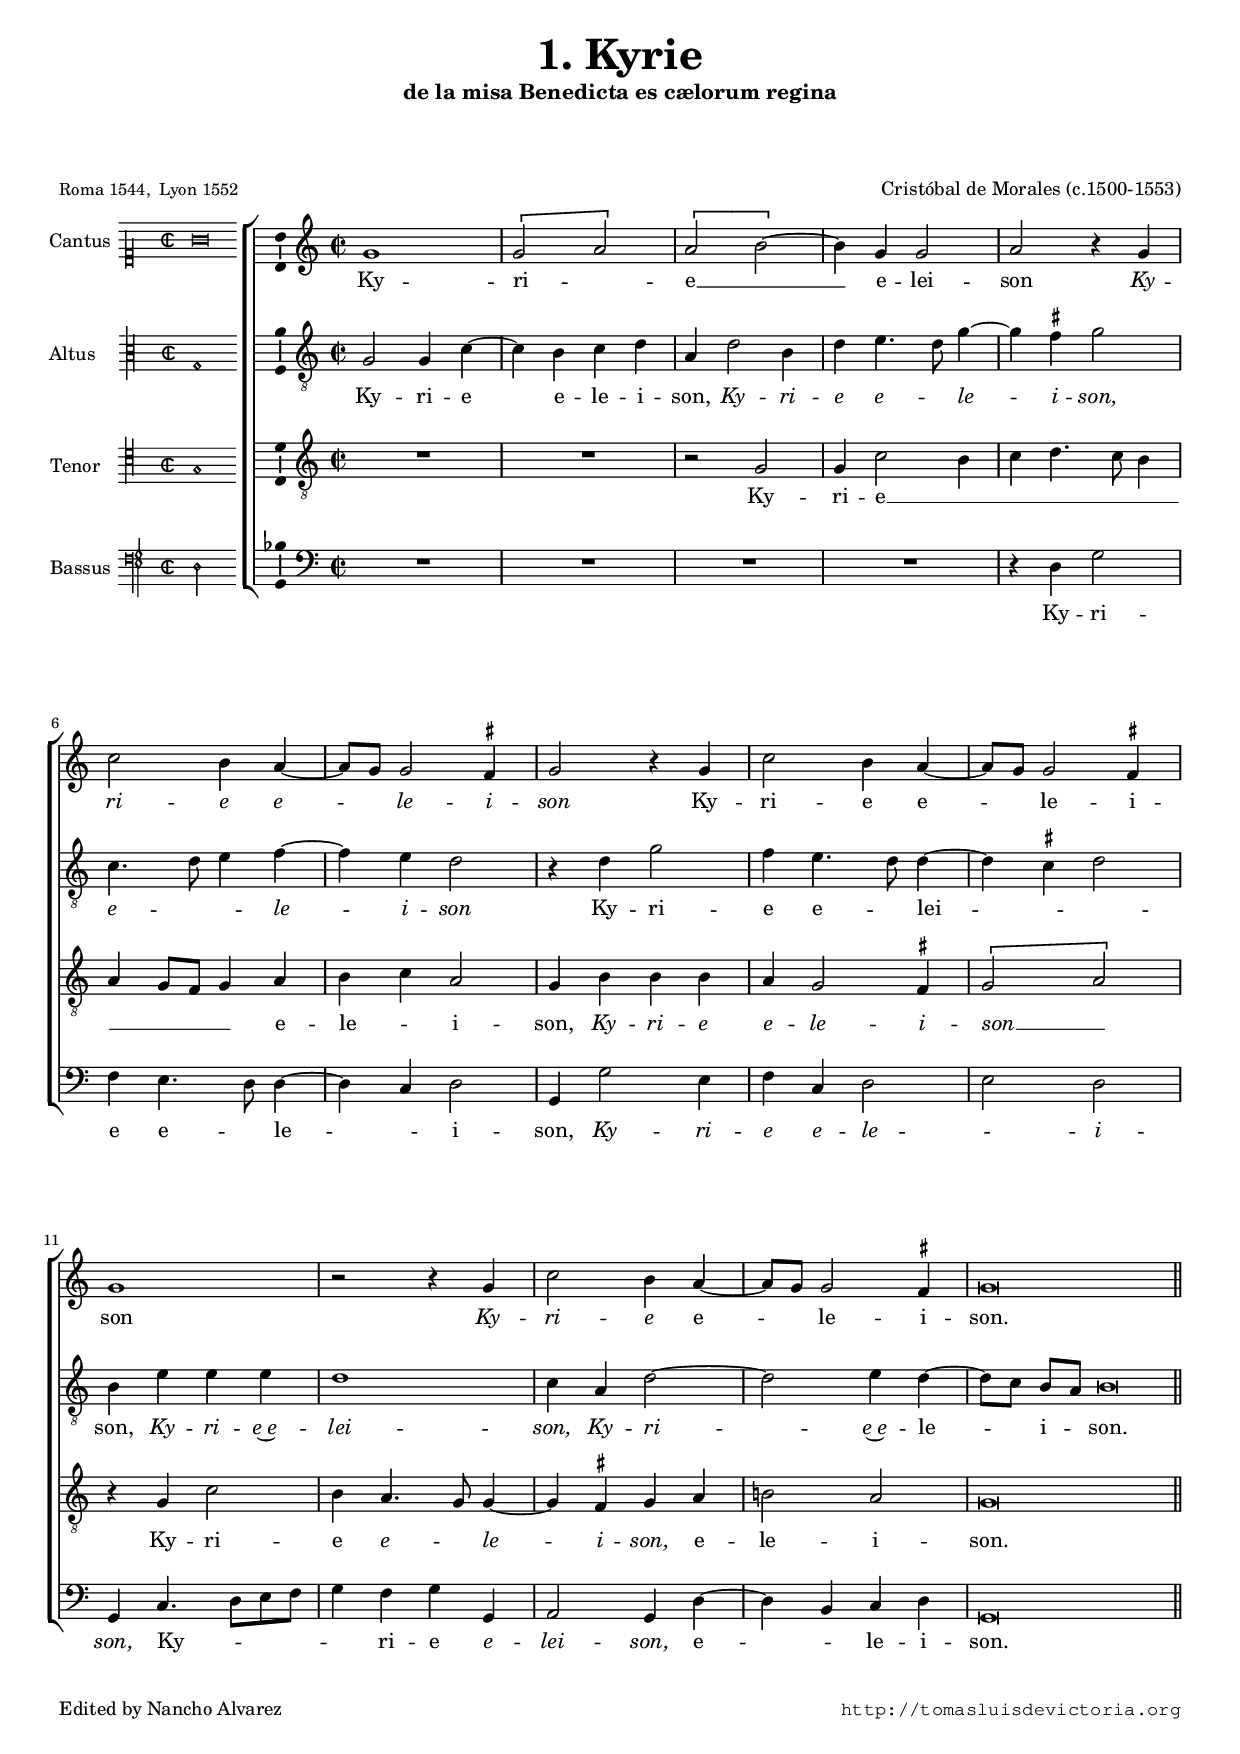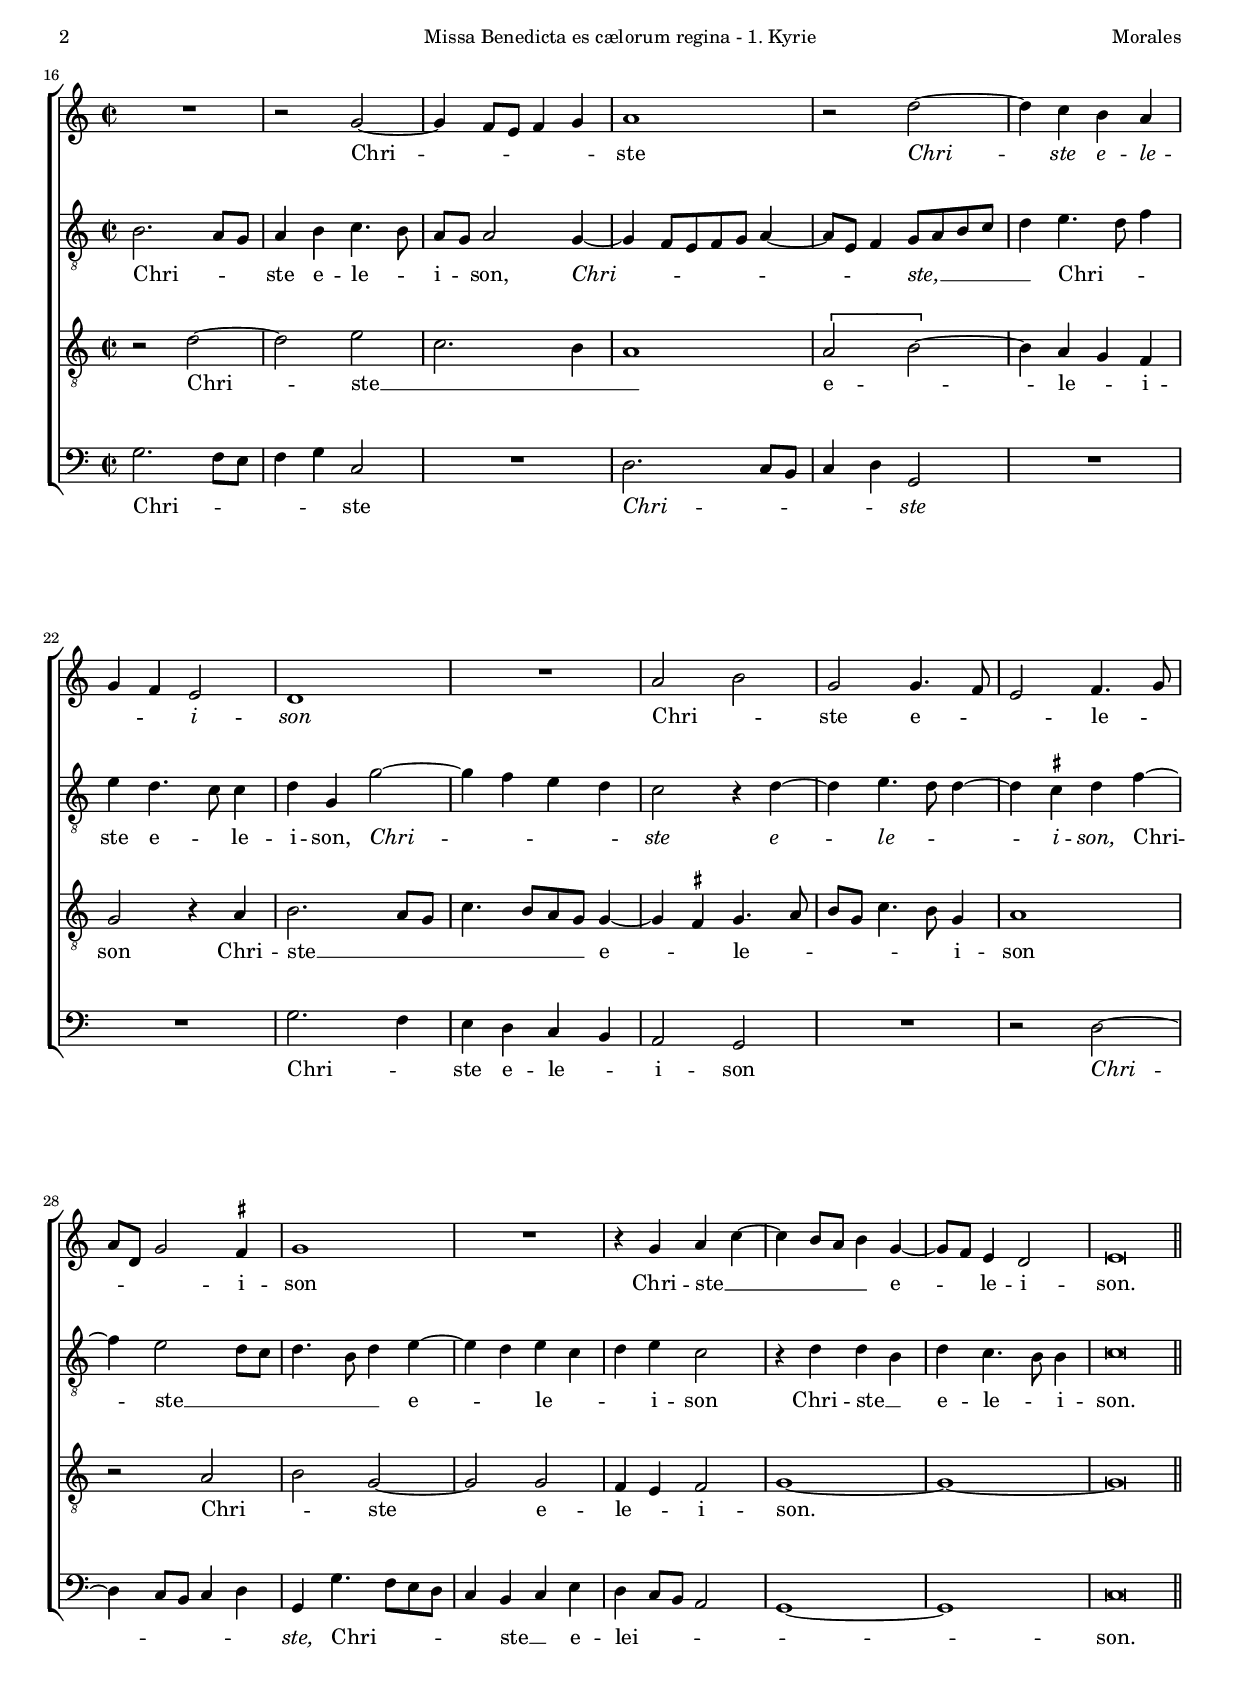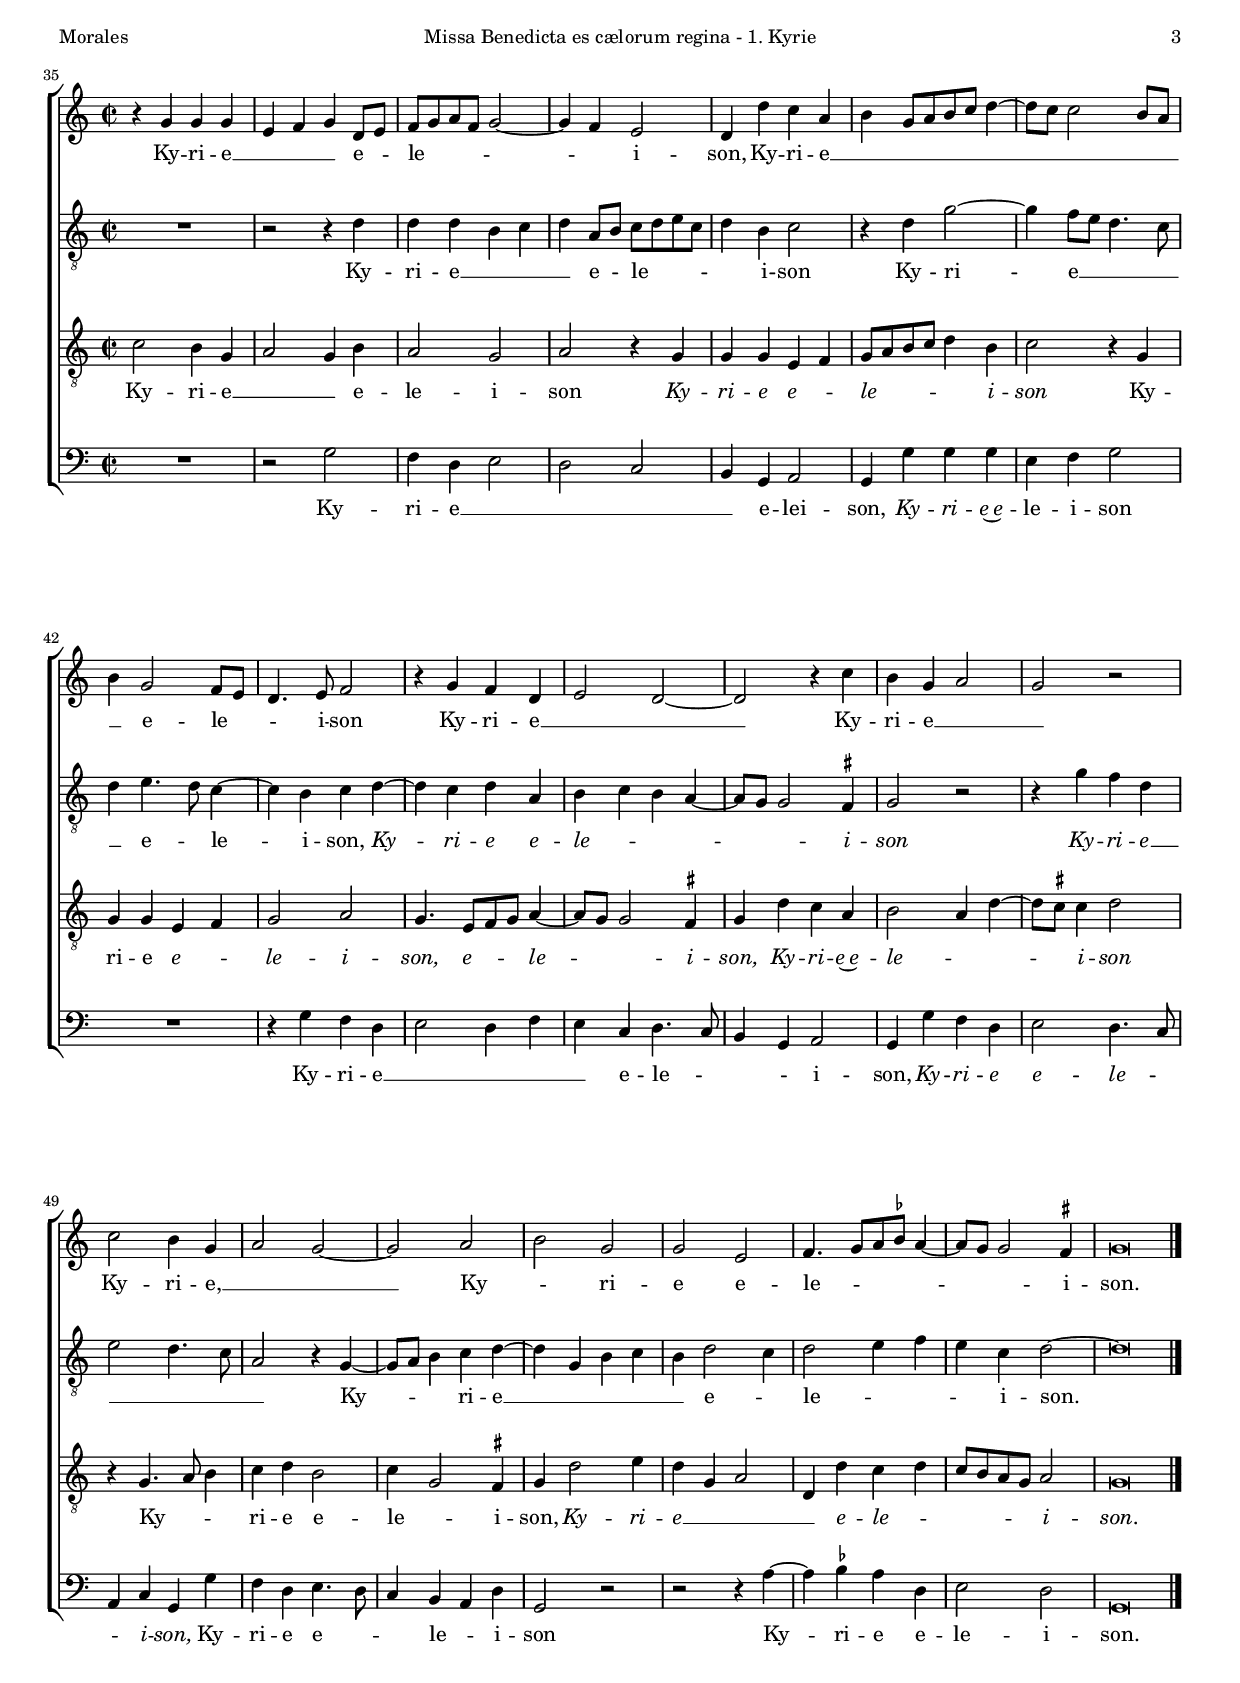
\version "2.18.0"

#(set-default-paper-size "a4")
#(set-global-staff-size 16.4)
#(ly:set-option 'point-and-click #f)
%mobile -s15.5 -i3.2

italicas=\override LyricText.font-shape = #'italic
rectas=\override LyricText.font-shape = #'upright
ss=\once \set suggestAccidentals = ##t
incipitwidth = 20

htitle="Missa Benedicta es cælorum regina - 1. Kyrie"
hcomposer="Morales"

\header {
	title=\markup{\fontsize #3 "1. Kyrie"}
	subtitle="de la misa Benedicta es cælorum regina"
	subsubtitle=\markup{\column{" " " " " "}}
	composer="Cristóbal de Morales (c.1500-1553)"
        pdfauthor=\composer
	%opus="(-)"
	poet=\markup{\smaller "Roma 1544,  Lyon 1552"} 
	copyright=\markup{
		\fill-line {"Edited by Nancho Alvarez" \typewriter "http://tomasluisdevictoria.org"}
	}
%	tagline=""
}

global={\key c \major \time 2/2 \skip 1*15 \bar "||" \pageBreak
	\override Score.TimeSignature.break-visibility = #'#(#f #t #t)
			\time 2/2 \skip 1*19 \bar "||" \break
			\time 2/2 \skip 1*22 \bar "|."

}


cantus=\relative c''{
	g1
	\[g2 a\]
	\[a b ~ \]
	b4 g g2
	a r4 g
	c2 b4 a ~ 
	a8 g g2 \ss fis4
	g2 r4 g
	c2 b4 a ~
	a8 g g2 \ss fis4
	g1
	r2 r4 g
	c2 b4 a ~
	a8 g g2 \ss fis4
	g\breve*1/2
	R1
	r2 g ~
	g4 f8 e f4 g
	a1
	r2 d ~
	d4 c b a
	g f e2
	d1
	R1
	a'2 b
	g2 g4. f8
	e2 f4. g8
	a d, g2 \ss fis4
	g1
	R1
	r4 g a c ~
	c b8 a b4 g ~
	g8 f e4 d2
	e\breve*1/2
	r4 g g g
	e f g d8 e % CSIC \ss fis
	f8 g a f g2 ~
	g4 f e2
	d4 d' c a
	b g8[ a b c] d4 ~
	d8 c c2 b8 a
	b4g2 f8 e
	d4. e8 f2
	r4 g f d
	e2 d ~
	d r4 c'
	b4 g a2
	g r
	c2 b4 g
	a2 g ~
	g a
	b g 
	g e
	f4. g8[ a \ss bes] a4 ~
	a8 g g2 \ss fis4
	g\breve*1/2
}

altus=\relative c'{
	g2 g4 c ~
	c b c d
	a d2 b4
	d e4. d8 g4 ~
	g \ss fis g2
	c,4. d8 e4 f ~
	f e d2
	r4 d g2
	f4 e4. d8 d4 ~
	d \ss cis d2
	b4 e e e
	d1
	c4 a d2 ~
	d e4 d ~
	d8[ c] b[ a] b\breve*1/4
	b2. a8 g
	a4 b c4. b8
	a g a2 g4 ~
	g f8[ e f g] a4 ~
	a8 e f4 g8 a b c % CSIC \ss fis
	d4 e4. d8 f4
	e4 d4. c8 c4 % CSIC \ss cis
	d g, g'2 ~
	g4 f e d
	c2 r4 d ~
	d e4. d8 d4 ~
	d \ss cis d f ~
	f e2 d8 c
	d4. b8 d4 e ~
	e4 d e c
	d e c2
	r4 d d b
	d c4. b8 b4
	c\breve*1/2
	R1 
	r2 r4 d
	d d b c % CSIC \ss cis
	d4 a8 b c d e c
	d4 b c2
	r4 d g2 ~
	g4 f8 e d4. c8
	d4 e4. d8 c4 ~
	c b c d ~
	d c d a % \ss cis
	b c b a ~
	a8 g g2 \ss fis4
	g2 r
	r4 g' f d
	e2 d4. c8
	a2 r4 g ~
	g8 a b4 c d ~
	d g, b c
	b d2 c4 % \ss cis
	d2 e4 f
	e c d2 ~
	d\breve*1/2
}

tenor=\relative c'{
	R1*2
	r2 g
	g4 c2 b4
	c4 d4. c8 b4
	a4 g8 f g4 a % CSIC \ss fis
	b4 c a2
	g4 b b b
	a4 g2 \ss fis4
	\[g2 a\]
	r4 g c2
	b4 a4. g8 g4 ~
	g \ss fis g4 a
	b!2 a
	g\breve*1/2
	r2 d' ~
	d e
	c2. b4
	a1
	\[a2 b ~ \]
	b4 a g f
	g2 r4 a
	b2. a8 g
	c4. b8[ a g] g4 ~
	g \ss fis g4. a8
	b g c4. b8 g4
	a1
	r2 a
	b g ~
	g g 
	f4 e f2 % CSIC \ss fis e fis
	g1 ~
	g ~
	g\breve*1/2
	c2 b4 g
	a2 g4 b
	a2 g
	a r4 g
	g g e f % CSIC \ss fis
	g8 a b c d4 b
	c2 r4 g
	g g e f
	g2 a
	g4. e8[ f g] a4 ~
	a8 g g2 \ss fis4
	g4 d' c a
	b2 a4 d ~
	d8 \ss cis cis4 d2
	r4 g,4. a8 b4
	c4 d b2
	c4 g2 \ss fis4
	g4 d'2 e4
	d g, a2
	d,4 d' c d
	c8 b a g a2 % CSIC \ss bes
	g\breve*1/2
}

bassus=\relative c{
	R1*4
	r4 d g2
	f4 e4. d8 d4 ~
	d c d2
	g,4 g'2 e4
	f c d2
	e d
	g,4 c4. d8 e f % CSIC \ss fis
	g4 f g g, % CSIC \ss fis
	a2 g4 d' ~
	d b c d
	g,\breve*1/2
	g'2. f8 e
	f4 g c,2
	R1
	d2. c8 b
	c4 d g,2
	R1*2
	g'2. f4
	e d c b
	a2 g
	R1
	r2 d' ~
	d4 c8 b c4 d
	g, g'4. f8 e d
	c4 b c e
	d c8 b a2
	g1 ~
	g
	c\breve*1/2
	R1
	r2 g'
	f4 d e2
	d c
	b4 g a2
	g4 g' g g
	e f g2
	R1
	r4 g f d
	e2 d4 f
	e c d4. c8
	b4 g a2
	g4 g' f d
	e2 d4. c8
	a4 c g g'
	f d e4. d8
	c4 b a d
	g,2 r
	r r4 a' ~
	a \ss bes a d,
	e2 d
	g,\breve*1/2
}

textocantus=\lyricmode{
Ky -- ri -- _ e __ _ e -- lei -- son
\italicas 
Ky -- ri -- e e -- _ le -- i -- son
\rectas 
Ky -- ri -- e e -- _ le -- i -- son
\italicas 
Ky -- ri -- e \rectas e -- _ le -- i -- son.
Chri -- _ _ _ _ ste
\italicas 
Chri -- ste e -- le -- _ _ i -- son
\rectas 
Chri -- _ ste e -- _ _ le -- _ _ _ _ i -- son
Chri -- ste __ _ _ _ _ e -- _ le -- i -- son.
Ky -- ri -- e __ _ _ _ e -- _ le -- _ _ _ _ _ i -- son,
Ky -- ri -- e __ _ _ _ _ _ _ _ _ _ _ _ e -- le -- _ _ i -- son
Ky -- ri -- e __ _ _ % CSIC Ky -- ri -- \italicas e~e -- lei -- son \rectas 
Ky -- ri -- e __ _ _  % simil
Ky -- ri -- e, __ _ _ % simil
Ky -- _ ri -- e e -- le -- _ _ _ _ _ _ i -- son.
}

textoaltus=\lyricmode{
Ky -- ri -- e e -- le -- i -- son,
\italicas 
Ky -- ri -- e e -- _ le -- i -- son,
e -- _ _ le -- i -- son
\rectas 
Ky -- ri -- e e -- _ lei -- _ _ son,
\italicas 
Ky -- ri -- e~e -- lei -- son,
Ky -- ri -- e~e -- \rectas le -- _ i -- _ son.
Chri -- _ _ ste e -- le -- _ i -- _ son,
\italicas 
Chri -- _ _ _ _ _ _ _ ste, __ _ _ _ _ 
\rectas 
Chri -- _ _ ste e -- _ le -- i -- son,
\italicas 
Chri -- _ _ _ ste
e -- le -- _ _ i -- son,
\rectas 
Chri -- ste __ _ _ _ _ _ e -- _ le -- _ _ i -- son
Chri -- ste __ _ e -- le -- _ i -- son.
Ky -- ri -- e __ _ _ _ e -- _ le -- _ _ _ _ i -- son
Ky -- ri -- e __ _ _ _ _ e -- _ le -- i -- son,
\italicas 
Ky -- ri -- e e -- le -- _ _ _ _ _ i -- son
Ky -- ri -- e __ _ _ _ _ 
\rectas 
Ky -- _ _ ri -- e __ _ _ _ _ e -- _ le -- _ _ _ i -- son. 
}

textotenor=\lyricmode{
Ky -- ri -- e __ _ _ _ _ _ _ _ _ _ e -- le -- _ i -- son,
\italicas 
Ky -- ri -- e e -- le -- i -- son __ _ 
\rectas 
Ky -- ri -- e 
\italicas 
e -- _ le -- i -- son,
\rectas 
e -- le -- i -- son.
Chri -- ste __ _ _ _ e -- _ le -- _ i -- son
Chri -- ste __ _ _ _ _ _ _ e -- _ le -- _ _ _ _ _ i -- son
Chri -- _ ste e -- le -- _ i -- son.
Ky -- ri -- e __ _ _ e -- le -- i -- son
\italicas 
Ky -- ri -- e e -- _ le -- _ _ _ _ i -- son
\rectas 
Ky -- ri -- e \italicas e -- _ le -- i -- son, 
e -- _ _ le -- _ _ i -- son,
Ky -- ri -- e~e -- le -- _ _ _ i -- son
\rectas 
Ky -- _ _ ri -- e e -- le -- _ i -- son,
\italicas 
Ky -- ri -- e __ _ _ _ e -- le -- _ _ _ _ _ i -- son.
}

textobassus=\lyricmode{
Ky -- ri -- e e -- _ le -- _ i -- son,
\italicas 
Ky -- ri -- e e -- le -- _ i -- son,
\rectas 
Ky -- _ _ _ _ ri -- e \italicas e -- lei -- son, \rectas 
e -- _ le -- i -- son.
Chri -- _ _ _ _ ste
\italicas 
Chri -- _ _ _ _ ste
\rectas 
Chri -- _ ste e -- le -- _ i -- son
\italicas 
Chri -- _ _ _ _ ste,
\rectas 
Chri -- _ _ _ _ ste __ _ e -- lei -- _ _ _ _ son.
Ky -- ri -- e __ _ _ _ _ e -- lei -- son,
\italicas 
Ky -- ri -- e~e -- \rectas le -- i -- son
Ky -- ri -- e __ _ _ _ _ e -- le -- _ _ _ i -- son,
\italicas 
Ky -- ri -- e e -- le -- _ _ i -- son,
\rectas 
Ky -- ri -- e e -- _ _ le -- _ i -- son
Ky -- ri -- e e -- le -- i -- son.
}


incipitcantus=\markup{
	\score{
		{ 
		\set Staff.instrumentName="Cantus "
		\override NoteHead.style = #'neomensural
		\override Staff.TimeSignature.style = #'neomensural
		\cadenzaOn 
		\clef "petrucci-c1"
		\key c \major
		\time 2/2
		g'\breve
		} 
	\layout { line-width=\incipitwidth indent = 0 }
	}
}

incipitaltus=\markup{
	\score{
		{ 
		\set Staff.instrumentName="Altus    "
		\override NoteHead.style = #'neomensural 
		\override Staff.TimeSignature.style = #'neomensural
		\cadenzaOn 
		\clef "petrucci-c3"
		\key c \major
		\time 2/2
		g1*2
		} 
	\layout { line-width=\incipitwidth indent = 0 }
	}
}


incipittenor=\markup{
	\score{
		{ 
		\set Staff.instrumentName="Tenor   "
		\override NoteHead.style = #'neomensural 
		\override Staff.TimeSignature.style = #'neomensural
		\cadenzaOn 
		\clef "petrucci-c4"
		\key c \major
		\time 2/2
		g1*2
		} 
	\layout { line-width=\incipitwidth indent=0 }
	}
}

incipitbassus=\markup{
	\score{
		{ 
		\set Staff.instrumentName="Bassus "
		\override NoteHead.style = #'neomensural
		\override Staff.TimeSignature.style = #'neomensural
		\cadenzaOn 
		\clef "petrucci-f4"
		\key c \major
		\time 2/2
		d2*4
		} 
	\layout { line-width=\incipitwidth indent = 0 }
	}
}


\score {\transpose c' c'{
\new ChoirStaff<<

	\new Staff <<\global
	\new Voice="v1" {
		\set Staff.instrumentName=\incipitcantus
		\clef "treble"
		\cantus }
	\new Lyrics \lyricsto "v1" {\textocantus }
	>>

	\new Staff <<\global
	\new Voice="v2" {
		\set Staff.instrumentName=\incipitaltus
		\clef "G_8"
		\altus }
	\new Lyrics \lyricsto "v2" {\textoaltus }
	>>
	
	\new Staff <<\global
	\new Voice="v3" {
		\set Staff.instrumentName=\incipittenor
		\clef "G_8"
		\tenor }
	\new Lyrics \lyricsto "v3" {\textotenor }
	>>

	\new Staff <<\global
	\new Voice="v4" {
		\set Staff.instrumentName=\incipitbassus
		\clef "bass"
		\bassus }
	\new Lyrics \lyricsto "v4" {\textobassus }
	>>
	
>>

	} % transpose

\layout{ 
	\context {\Lyrics 
		\override VerticalAxisGroup.staff-affinity = #UP
		\override VerticalAxisGroup.nonstaff-relatedstaff-spacing =
			#'((basic-distance . 0) (minimum-distance . 0) (padding . 1))
		\override LyricText.font-size = #1.2
		\override LyricHyphen.minimum-distance = #0.5
	}
	\context {\Score 
		\override BarNumber.padding = #2 
	}
	\context {\Voice 
		%melismaBusyProperties = #'()
		%autoBeaming = ##f
	}
	%\context { \Staff \RemoveEmptyStaves }
	\context {\Staff 
		\override VerticalAxisGroup.staff-staff-spacing =
			#'((basic-distance . 11) (minimum-distance . 0) (padding . 1))
		\consists Ambitus_engraver 
		\override LigatureBracket.padding = #1
	}
}

%\midi {}

}


\paper{
	evenHeaderMarkup=\markup  \fill-line { \fromproperty #'page:page-number-string \htitle \hcomposer }
	oddHeaderMarkup= \markup  \fill-line { \on-the-fly #not-first-page \hcomposer \on-the-fly #not-first-page \htitle \on-the-fly #not-first-page \fromproperty #'page:page-number-string }
	ragged-last-bottom = ##f
	indent=3.3\cm
	system-system-spacing =
	#'((basic-distance . 20) (minimum-distance . 0) (padding . 5))
	top-system-spacing = % header
	#'((basic-distance . 8) (minimum-distance . 0) (padding . 0))
	last-bottom-spacing = % footer
	#'((basic-distance . 12) (minimum-distance . 0) (padding . 0))
	%top-markup-spacing #'basic-distance = 0
	markup-system-spacing #'basic-distance = 20

}
